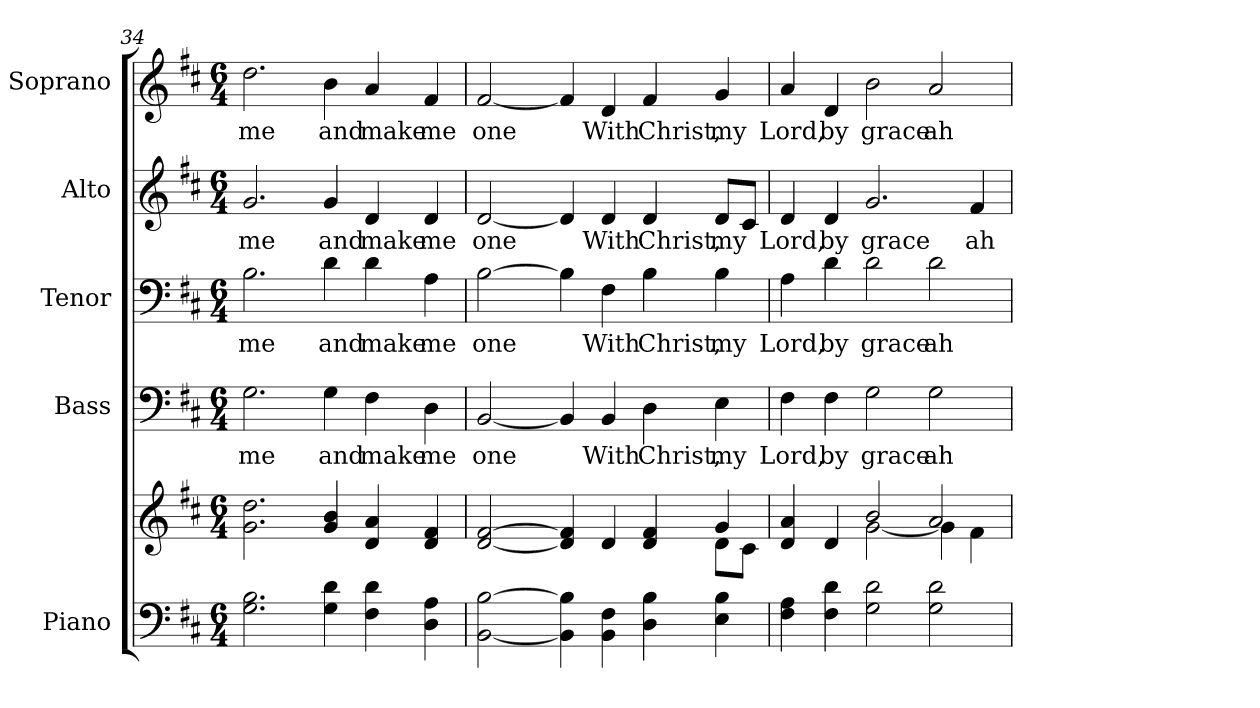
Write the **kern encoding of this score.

**kern	**kern	**kern	**text	**kern	**text	**kern	**text	**kern	**text
*part5	*part5	*part4	*part4	*part3	*part3	*part2	*part2	*part1	*part1
*staff6	*staff5	*staff4	*staff4	*staff3	*staff3	*staff2	*staff2	*staff1	*staff1
*I"Piano	*	*I"Bass	*	*I"Tenor	*	*I"Alto	*	*I"Soprano	*
*I'Pno.	*	*I'B.	*	*I'T.	*	*I'A.	*	*I'S.	*
*clefF4	*clefG2	*clefF4	*	*clefF4	*	*clefG2	*	*clefG2	*
*k[f#c#]	*k[f#c#]	*k[f#c#]	*	*k[f#c#]	*	*k[f#c#]	*	*k[f#c#]	*
*D:	*D:	*D:	*	*D:	*	*D:	*	*D:	*
*M6/4	*M6/4	*M6/4	*	*M6/4	*	*M6/4	*	*M6/4	*
=34	=34	=34	=34	=34	=34	=34	=34	=34	=34
!	!	!	!LO:LY:b:color=#000000	!	!	!	!	!	!
!	!	!	!	!	!LO:LY:b:color=#000000	!	!	!	!
!	!	!	!	!	!	!	!LO:LY:b:color=#000000	!	!
!	!	!	!	!	!	!	!	!	!LO:LY:b:color=#000000
2.Gi\ 2.Bi	2.gi\ 2.ddi	2.Gi\	me	2.Bi\	me	2.gi/	me	2.ddi\	me
!	!	!	!LO:LY:b:color=#000000	!	!	!	!	!	!
!	!	!	!	!	!LO:LY:b:color=#000000	!	!	!	!
!	!	!	!	!	!	!	!LO:LY:b:color=#000000	!	!
!	!	!	!	!	!	!	!	!	!LO:LY:b:color=#000000
4Gi\ 4di	4gi/ 4bi	4Gi\	and	4di\	and	4gi/	and	4bi\	and
!	!	!	!LO:LY:b:color=#000000	!	!	!	!	!	!
!	!	!	!	!	!LO:LY:b:color=#000000	!	!	!	!
!	!	!	!	!	!	!	!LO:LY:b:color=#000000	!	!
!	!	!	!	!	!	!	!	!	!LO:LY:b:color=#000000
4F#i\ 4di	4di/ 4ai	4F#i\	make	4di\	make	4di/	make	4ai/	make
!	!	!	!LO:LY:b:color=#000000	!	!	!	!	!	!
!	!	!	!	!	!LO:LY:b:color=#000000	!	!	!	!
!	!	!	!	!	!	!	!LO:LY:b:color=#000000	!	!
!	!	!	!	!	!	!	!	!	!LO:LY:b:color=#000000
4Di\ 4Ai	4di/ 4f#i	4Di\	me	4Ai\	me	4di/	me	4f#i/	me
!!LO:PB:g=z
=35	=35	=35	=35	=35	=35	=35	=35	=35	=35
*	*^	*	*	*	*	*	*	*	*
!	!	!	!	!LO:LY:b:color=#000000	!	!	!	!	!	!
!	!	!	!	!	!	!LO:LY:b:color=#000000	!	!	!	!
!	!	!	!	!	!	!	!	!LO:LY:b:color=#000000	!	!
!	!	!	!	!	!	!	!	!	!	!LO:LY:b:color=#000000
[<2BBi\ [>2Bi	[<2di/ [>2f#i	4ryy	[<2BBi/	one	[>2Bi\	one	[<2di/	one	[<2f#i/	one
.	.	4ryy	.	.	.	.	.	.	.	.
4BBi\] 4Bi]	4di/] 4f#i]	2ryy	4BBi/]	.	4Bi\]	.	4di/]	.	4f#i/]	.
!	!	!	!	!LO:LY:b:color=#000000	!	!	!	!	!	!
!	!	!	!	!	!	!LO:LY:b:color=#000000	!	!	!	!
!	!	!	!	!	!	!	!	!LO:LY:b:color=#000000	!	!
!	!	!	!	!	!	!	!	!	!	!LO:LY:b:color=#000000
4BBi\ 4F#i	4di/	.	4BBi/	With	4F#i\	With	4di/	With	4di/	With
!	!	!	!	!LO:LY:b:color=#000000	!	!	!	!	!	!
!	!	!	!	!	!	!LO:LY:b:color=#000000	!	!	!	!
!	!	!	!	!	!	!	!	!LO:LY:b:color=#000000	!	!
!	!	!	!	!	!	!	!	!	!	!LO:LY:b:color=#000000
4Di\ 4Bi	4di/ 4f#i	4ryy	4Di\	Christ,	4Bi\	Christ,	4di/	Christ,	4f#i/	Christ,
!	!	!	!	!LO:LY:b:color=#000000	!	!	!	!	!	!
!	!	!	!	!	!	!LO:LY:b:color=#000000	!	!	!	!
!	!	!	!	!	!	!	!	!LO:LY:b:color=#000000	!	!
!	!	!	!	!	!	!	!	!	!	!LO:LY:b:color=#000000
4Ei\ 4Bi	4gi/	8di\L	4Ei\	my	4Bi\	my	8di/L	my	4gi/	my
.	.	8c#i\J	.	.	.	.	8c#i/J	.	.	.
=36	=36	=36	=36	=36	=36	=36	=36	=36	=36	=36
!	!	!	!	!LO:LY:b:color=#000000	!	!	!	!	!	!
!	!	!	!	!	!	!LO:LY:b:color=#000000	!	!	!	!
!	!	!	!	!	!	!	!	!LO:LY:b:color=#000000	!	!
!	!	!	!	!	!	!	!	!	!	!LO:LY:b:color=#000000
4F#i\ 4Ai	4di/ 4ai	4ryy	4F#i\	Lord,	4Ai\	Lord,	4di/	Lord,	4ai/	Lord,
!	!	!	!	!LO:LY:b:color=#000000	!	!	!	!	!	!
!	!	!	!	!	!	!LO:LY:b:color=#000000	!	!	!	!
!	!	!	!	!	!	!	!	!LO:LY:b:color=#000000	!	!
!	!	!	!	!	!	!	!	!	!	!LO:LY:b:color=#000000
4F#i\ 4di	4di/	4ryy	4F#i\	by	4di\	by	4di/	by	4di/	by
!	!	!	!	!LO:LY:b:color=#000000	!	!	!	!	!	!
!	!	!	!	!	!	!LO:LY:b:color=#000000	!	!	!	!
!	!	!	!	!	!	!	!	!LO:LY:b:color=#000000	!	!
!	!	!	!	!	!	!	!	!	!	!LO:LY:b:color=#000000
2Gi\ 2di	2bi/	[<2gi\	2Gi\	grace	2di\	grace	2.gi/	grace	2bi\	grace
!	!	!	!	!LO:LY:b:color=#000000	!	!	!	!	!	!
!	!	!	!	!	!	!LO:LY:b:color=#000000	!	!	!	!
!	!	!	!	!	!	!	!	!	!	!LO:LY:b:color=#000000
2Gi\ 2di	2ai/	4gi\]	2Gi\	ah-	2di\	ah-	.	.	2ai/	ah-
!	!	!	!	!	!	!	!	!LO:LY:b:color=#000000	!	!
.	.	4f#i\	.	.	.	.	4f#i/	ah-	.	.
*	*v	*v	*	*	*	*	*	*	*	*
=	=	=	=	=	=	=	=	=	=
*-	*-	*-	*-	*-	*-	*-	*-	*-	*-
